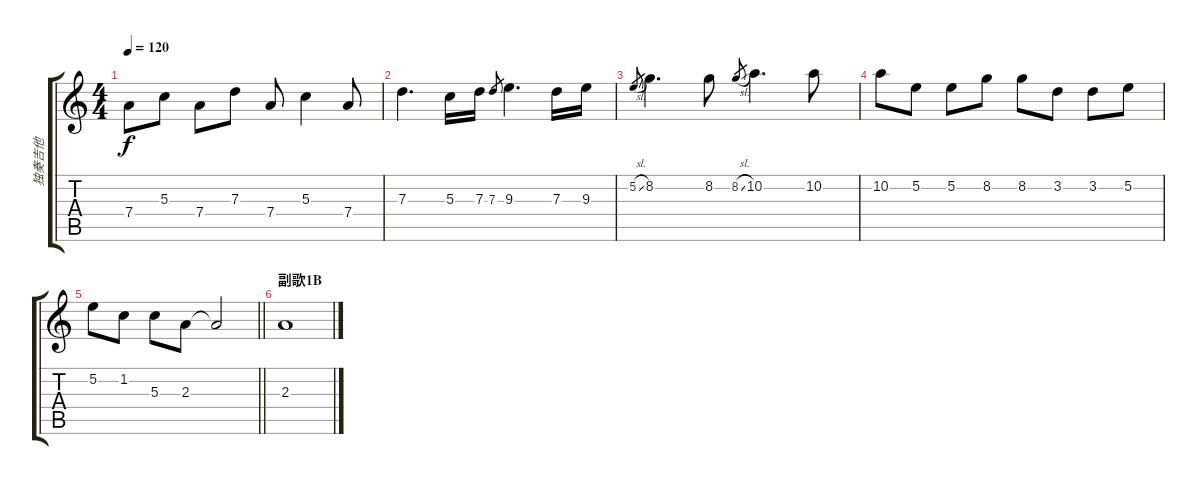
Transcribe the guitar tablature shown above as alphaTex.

\track ("独奏吉他" "独奏吉他") {instrument distortionguitar}
\staff {score tabs}
\tuning (E4 B3 G3 D3 A2 E2) {hide}
\ts (4 4)
\tempo 120
\clef g2
\ks c
7.4.8{dy f} 5.3.8 7.4.8 7.3.8 7.4.8 5.3.4 7.4.8 |
7.3.4{d} 5.3.16 7.3.16 7.3.8{gr} 9.3.4{d} 7.3.16 9.3.16 |
5.2{sl}.8{gr} 8.2.4{d} 8.2.8 8.2{sl}.8{gr} 10.2.4{d} 10.2.8 |
10.2.8 5.2.8 5.2.8 8.2.8 8.2.8 3.2.8 3.2.8 5.2.8 |
\barLineRight lightlight
5.2.8 1.2.8 5.3.8 2.3.8 2.3{t}.2 |
\section ("" "副歌1B")
2.3.1
